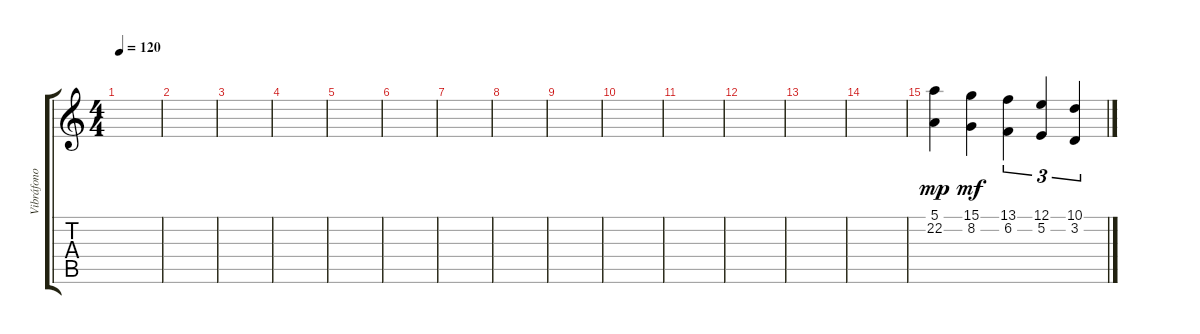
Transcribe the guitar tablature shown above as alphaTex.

\track ("Vibráfono" "Vibráfono") {instrument vibraphone}
\staff {score tabs}
\tuning (E4 B3 G3 D3 A2 E2) {hide}
\ts (4 4)
\tempo 120
\clef g2
\ks c
|
|
|
|
|
|
|
|
|
|
|
|
|
|
(5.1 22.2).4{dy mp} (15.1 8.2).4{dy mf} (13.1 6.2).4{tu (3 2)} (12.1 5.2).4{tu (3 2)} (10.1 3.2).4{tu (3 2)}
